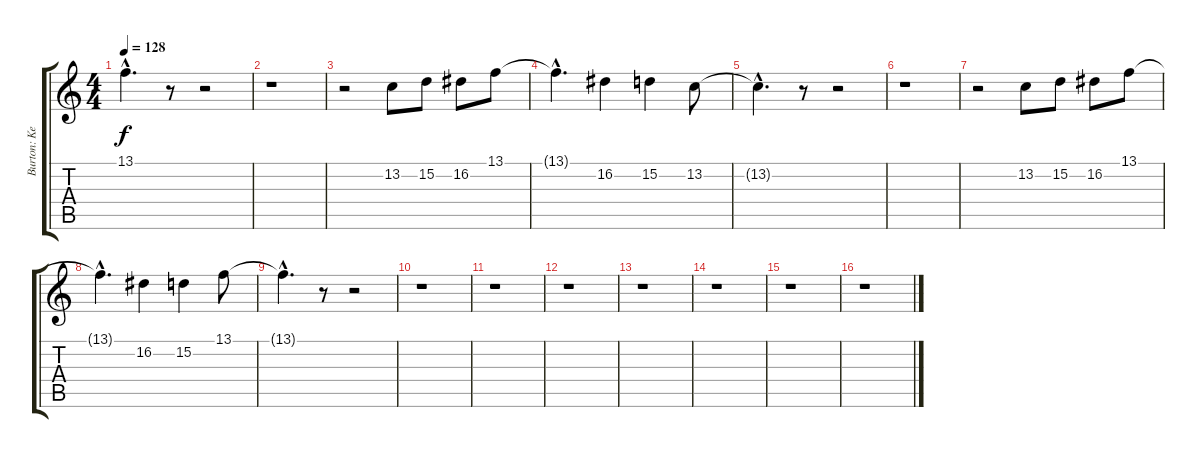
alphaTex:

\track ("Burton: Keyboards 2" "Burton: Ke") {instrument violin}
\staff {score tabs}
\tuning (E4 B3 G3 D3 A2 E2) {hide}
\ts (4 4)
\tempo 128
\clef g2
\ks c
13.1{hac t}.4{d dy f} r.8 r.2 |
r.1 |
r.2{balance 16 instrument violin} 13.2.8 15.2.8 16.2.8 13.1.8 |
13.1{hac t}.4{d} 16.2.4 15.2.4 13.2.8 |
13.2{hac t}.4{d} r.8 r.2 |
r.1 |
r.2 13.2.8 15.2.8 16.2.8 13.1.8 |
13.1{hac t}.4{d} 16.2.4 15.2.4 13.1.8 |
13.1{hac t}.4{d} r.8 r.2 |
r.1 |
r.1 |
r.1 |
r.1 |
r.1 |
r.1 |
r.1
